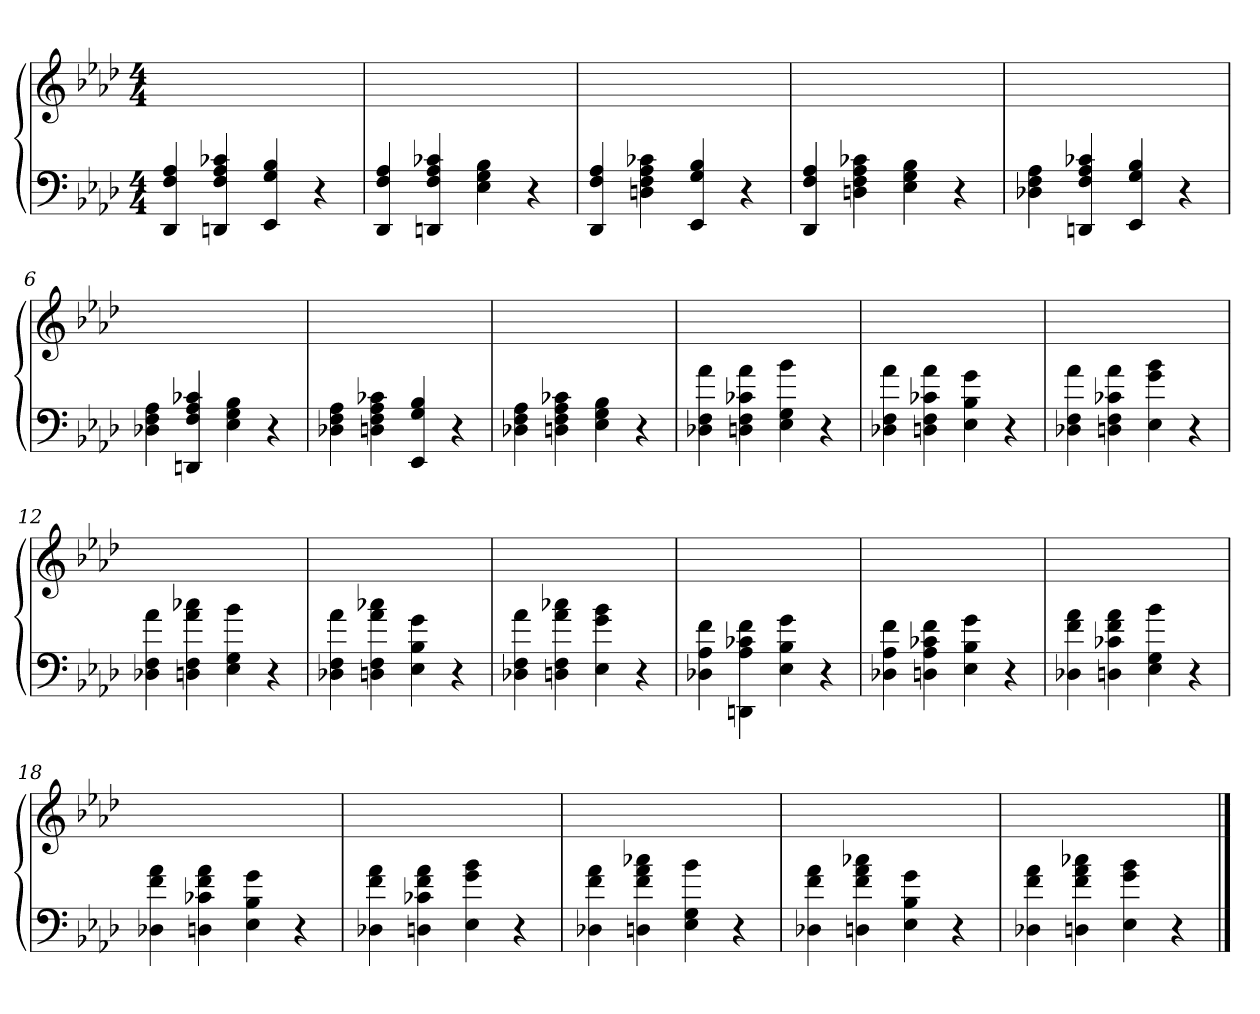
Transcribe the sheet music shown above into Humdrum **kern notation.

**kern	**kern
*part2	*part1
*staff2	*staff1
*clefF4	*clefG2
*k[b-e-a-d-]	*k[b-e-a-d-]
*A-:	*A-:
*M4/4	*M4/4
*MM60	*MM60
=1	=1
4DD- 4F 4A-	1ryy
4DDn 4F 4A- 4c-X	.
4EE- 4G 4B-	.
4r	.
=2	=2
4DD- 4F 4A-	1ryy
4DDn 4F 4A- 4c-X	.
4E- 4G 4B-	.
4r	.
=3	=3
4DD- 4F 4A-	1ryy
4Dn 4F 4A- 4c-X	.
4EE- 4G 4B-	.
4r	.
=4	=4
4DD- 4F 4A-	1ryy
4Dn 4F 4A- 4c-X	.
4E- 4G 4B-	.
4r	.
=5	=5
4D-X 4F 4A-	1ryy
4DDn 4F 4A- 4c-X	.
4EE- 4G 4B-	.
4r	.
=6	=6
4D-X 4F 4A-	1ryy
4DDn 4F 4A- 4c-X	.
4E- 4G 4B-	.
4r	.
=7	=7
4D-X 4F 4A-	1ryy
4Dn 4F 4A- 4c-X	.
4EE- 4G 4B-	.
4r	.
=8	=8
4D-X 4F 4A-	1ryy
4Dn 4F 4A- 4c-X	.
4E- 4G 4B-	.
4r	.
=9	=9
4D-X 4F 4a-	1ryy
4Dn 4F 4c-X 4a-	.
4E- 4G 4b-	.
4r	.
=10	=10
4D-X 4F 4a-	1ryy
4Dn 4F 4c-X 4a-	.
4E- 4B- 4g	.
4r	.
=11	=11
4D-X 4F 4a-	1ryy
4Dn 4F 4c-X 4a-	.
4E- 4g 4b-	.
4r	.
=12	=12
4D-X 4F 4a-	1ryy
4Dn 4F 4a- 4cc-X	.
4E- 4G 4b-	.
4r	.
=13	=13
4D-X 4F 4a-	1ryy
4Dn 4F 4a- 4cc-X	.
4E- 4B- 4g	.
4r	.
=14	=14
4D-X 4F 4a-	1ryy
4Dn 4F 4a- 4cc-X	.
4E- 4g 4b-	.
4r	.
=15	=15
4D-X 4A- 4f	1ryy
4DDn 4A- 4c-X 4f	.
4E- 4B- 4g	.
4r	.
=16	=16
4D-X 4A- 4f	1ryy
4Dn 4A- 4c-X 4f	.
4E- 4B- 4g	.
4r	.
=17	=17
4D-X 4f 4a-	1ryy
4Dn 4c-X 4f 4a-	.
4E- 4G 4b-	.
4r	.
=18	=18
4D-X 4f 4a-	1ryy
4Dn 4c-X 4f 4a-	.
4E- 4B- 4g	.
4r	.
=19	=19
4D-X 4f 4a-	1ryy
4Dn 4c-X 4f 4a-	.
4E- 4g 4b-	.
4r	.
=20	=20
4D-X 4f 4a-	1ryy
4Dn 4f 4a- 4cc-X	.
4E- 4G 4b-	.
4r	.
=21	=21
4D-X 4f 4a-	1ryy
4Dn 4f 4a- 4cc-X	.
4E- 4B- 4g	.
4r	.
=22	=22
4D-X 4f 4a-	1ryy
4Dn 4f 4a- 4cc-X	.
4E- 4g 4b-	.
4r	.
==	==
*-	*-
